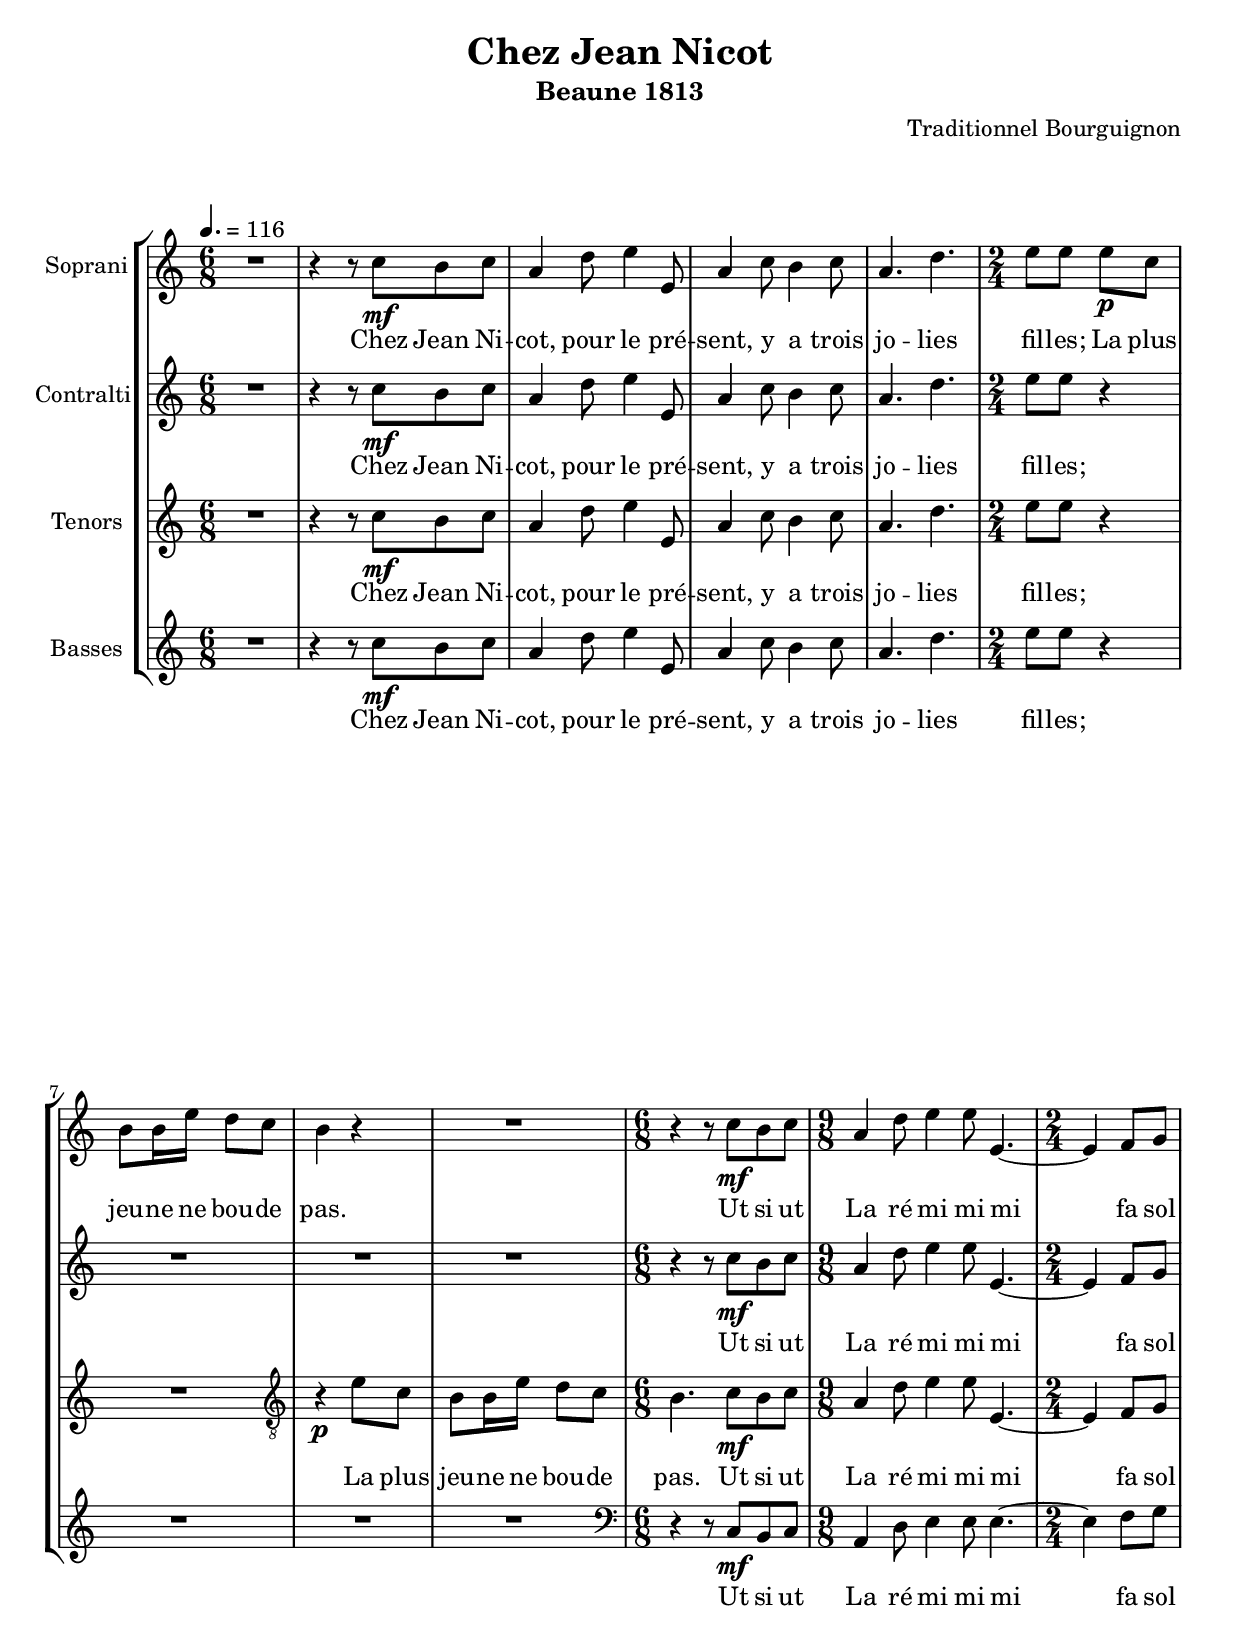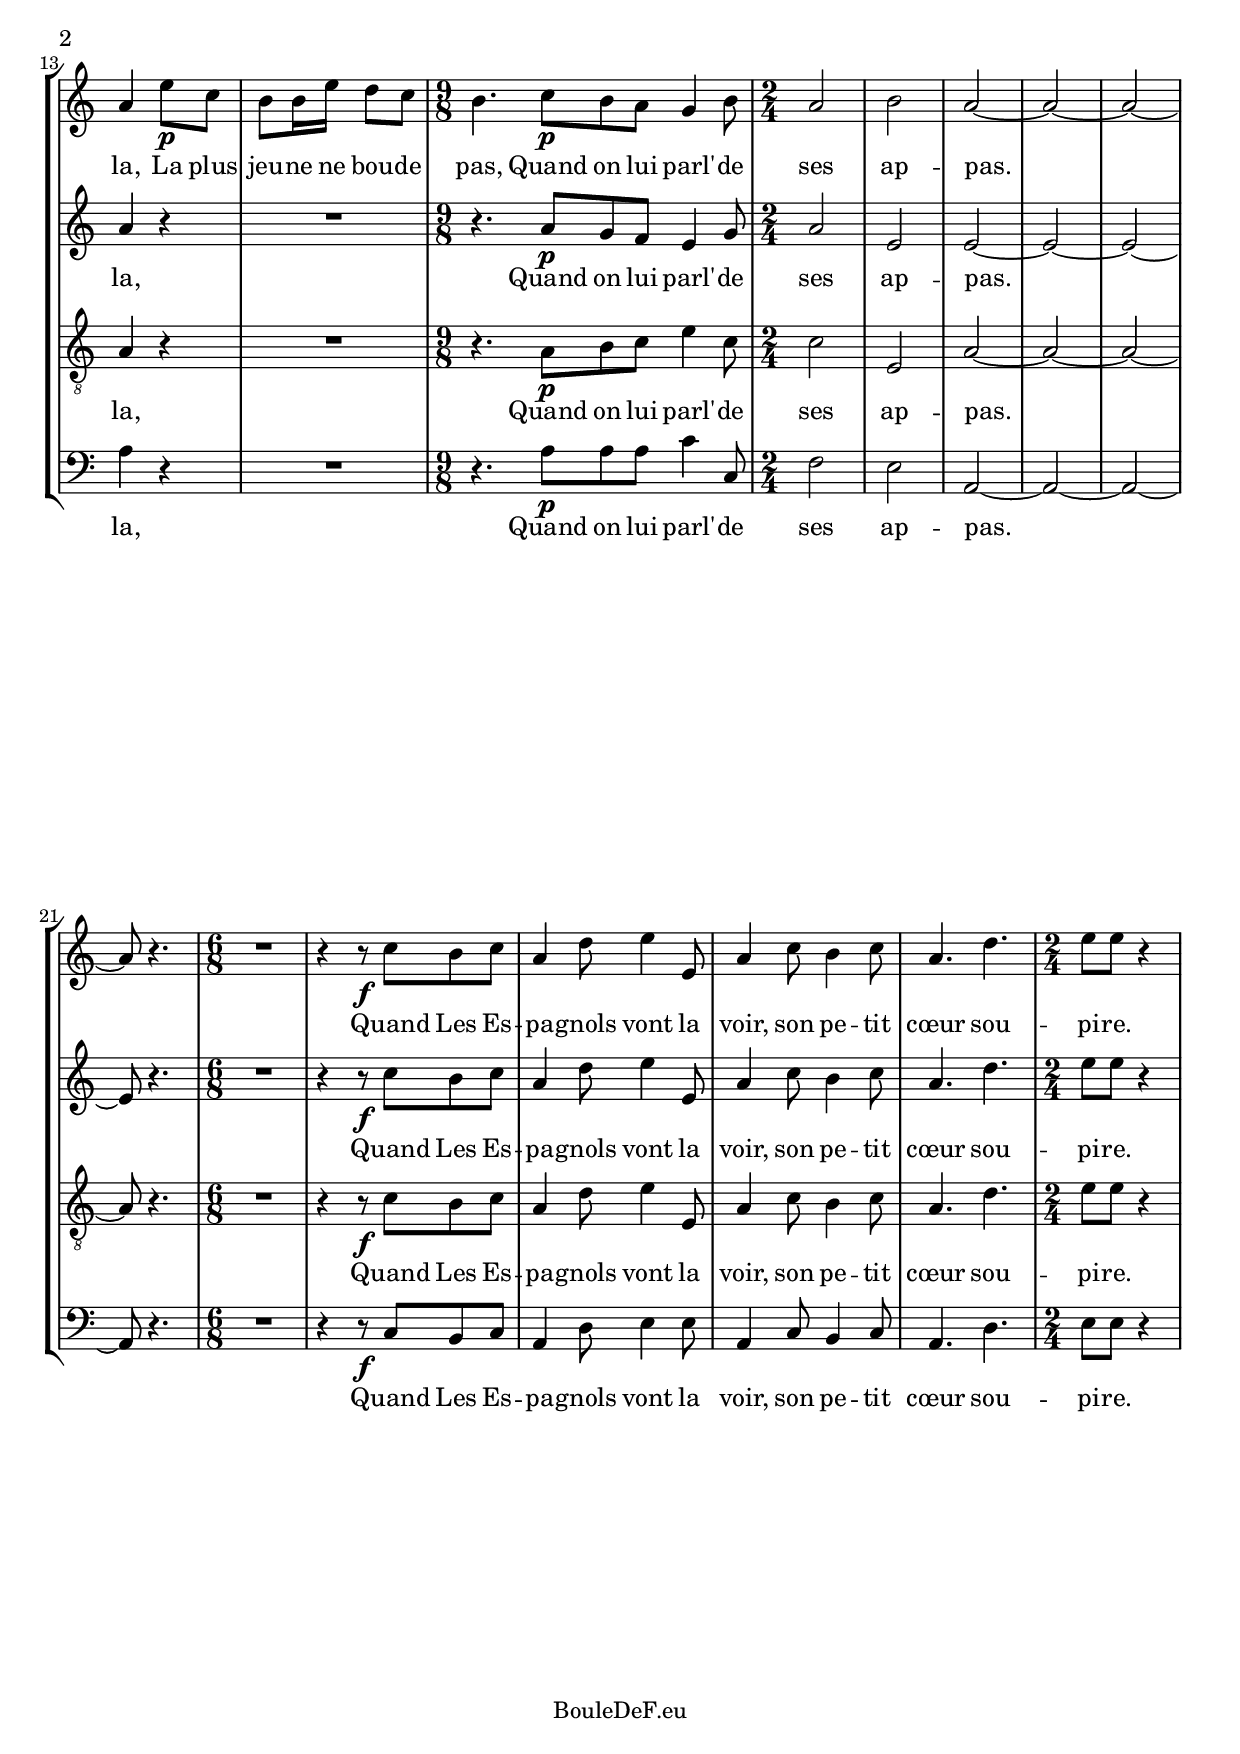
\version "2.16.0"
\include "italiano.ly"

\header {
	title = "Chez Jean Nicot"
	subtitle = "Beaune 1813"
	composer = "Traditionnel Bourguignon"
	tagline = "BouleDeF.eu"
}

global = {
	\key do \major
	\tempo 4. = 116
}

Soprani = \relative do'' {
	\global
	\clef treble
	\time 6/8
	
	| R1*6/8
	| r4 r8 do\mf si do
	| la4 re8 mi4 mi,8
	| la4 do8 si4 do8
	| la4. re
	\time 2/4
	| mi8 mi mi\p do
	| si si16 mi re8 do
	| si4 r
	| R1*2/4
	\time 6/8
	| r4 r8 do\mf si do
	\time 9/8
	| la4 re8 mi4 mi8 mi,4.~
	\time 2/4
	| mi4 fa8 sol
	| la4 mi'8\p do
	| si si16 mi re8 do
	\time 9/8
	| si4. do8\p si la sol4 si8
	\time 2/4
	| la2
	| si
	| la~
	| la~
	| la~
	| la8 r4.
	\time 6/8	% Premier couplet, page 4
	| R1*6/8
	| r4 r8\f do8 si do
	| la4 re8 mi4 mi,8
	| la4 do8 si4 do8
	| la4. re4.
	\time 2/4
	| mi8 mi r4
}

SopraniLyrics = \lyricmode {
	Chez Jean Ni --
	cot, pour le pré --
	sent, y a trois
	jo -- lies
	fil -- les; La plus
	jeu -- ne ne bou -- de
	pas.
	Ut si ut
	La ré mi mi mi
	fa sol
	la, La plus
	jeu -- ne ne bou -- de
	pas, Quand on lui parl' -- de
	ses
	ap --
	pas.
	Quand Les Es --
	pa -- gnols vont la
	voir, son pe -- tit
	cœur sou --
	pi -- re.
}

Contralti = \relative do'' {
	\global
	\clef treble
	\time 6/8

	| R1*6/8
	| r4 r8 do\mf si do
	| la4 re8 mi4 mi,8
	| la4 do8 si4 do8
	| la4. re
	\time 2/4
	| mi8 mi r4
	| R1*2/4
	| R1*2/4
	| R1*2/4
	\time 6/8
	| r4 r8 do\mf si do
	\time 9/8
	| la4 re8 mi4 mi8 mi,4.~
	\time 2/4
	| mi4 fa8 sol
	| la4 r4
	| R1*2/4
	\time 9/8
	| r4. la8\p sol fa mi4 sol8
	\time 2/4
	| la2
	| mi
	| mi~
	| mi~
	| mi~
	| mi8 r4.
	\time 6/8	% Premier couplet, page 4
	| R1*6/8
	| r4 r8\f do'8 si do
	| la4 re8 mi4 mi,8
	| la4 do8 si4 do8
	| la4. re4.
	\time 2/4
	| mi8 mi r4
}

ContraltiLyrics = \lyricmode {
	Chez Jean Ni --
	cot, pour le pré --
	sent, y a trois
	jo -- lies
	fil -- les;
	Ut si ut
	La ré mi mi mi
	fa sol
	la,
	Quand on lui parl' -- de
	ses
	ap --
	pas.
	Quand Les Es --
	pa -- gnols vont la
	voir, son pe -- tit
	cœur sou --
	pi -- re.
}

Tenors = \relative do'' {
	\global
	\clef treble
	\time 6/8

	| R1*6/8
	| r4 r8 do\mf si do
	| la4 re8 mi4 mi,8
	| la4 do8 si4 do8
	| la4. re
	\time 2/4
	| mi8 mi r4
	| R1*2/4
	\clef "treble_8"
	| r4\p mi,8 do
	| si si16 mi re8 do
	\time 6/8
	| si4. do8\mf si do
	\time 9/8
	| la4 re8 mi4 mi8 mi,4.~
	\time 2/4
	| mi4 fa8 sol
	| la4 r4
	| R1*2/4
	\time 9/8
	| r4. la8\p si do mi4 do8
	\time 2/4
	| do2
	| mi,
	| la~
	| la~
	| la~
	| la8 r4.
	\time 6/8	% Premier couplet, page 4
	| R1*6/8
	| r4 r8\f do8 si do
	| la4 re8 mi4 mi,8
	| la4 do8 si4 do8
	| la4. re4.
	\time 2/4
	| mi8 mi r4
}

TenorsLyrics = \lyricmode {
	Chez Jean Ni --
	cot, pour le pré --
	sent, y a trois
	jo -- lies
	fil -- les;
	La plus
	jeu -- ne ne bou -- de
	pas. Ut si ut
	La ré mi mi mi
	fa sol
	la,
	Quand on lui parl' -- de
	ses
	ap --
	pas.
	Quand Les Es --
	pa -- gnols vont la
	voir, son pe -- tit
	cœur sou --
	pi -- re.
}

Basses = \relative do'' {
	\global
	\clef treble
	\time 6/8

	| R1*6/8
	| r4 r8 do\mf si do
	| la4 re8 mi4 mi,8
	| la4 do8 si4 do8
	| la4. re
	\time 2/4
	| mi8 mi r4
	| R1*2/4
	| R1*2/4
	| R1*2/4
	\time 6/8
	\clef bass
	| r4 r8 do,,\mf si do
	\time 9/8
	| la4 re8 mi4 mi8 mi4.~
	\time 2/4
	| mi4 fa8 sol
	| la4 r4
	| R1*2/4
	\time 9/8
	| r4. la8\p la la do4 do,8
	\time 2/4
	| fa2
	| mi
	| la,~
	| la~
	| la~
	| la8 r4.
	\time 6/8	% Premier couplet, page 4
	| R1*6/8
	| r4 r8\f do8 si do
	| la4 re8 mi4 mi8
	| la,4 do8 si4 do8
	| la4. re4.
	\time 2/4
	| mi8 mi r4
}

BassesLyrics = \lyricmode {
	Chez Jean Ni --
	cot, pour le pré --
	sent, y a trois
	jo -- lies
	fil -- les;
	Ut si ut
	La ré mi mi mi
	fa sol
	la,
	Quand on lui parl' -- de
	ses
	ap --
	pas.
	Quand Les Es --
	pa -- gnols vont la
	voir, son pe -- tit
	cœur sou --
	pi -- re.
}

\score {
  \new StaffGroup <<
	\new Staff \with { instrumentName = #"Soprani" } <<
		\new Voice = "soprani" \Soprani
		\new Lyrics \lyricsto soprani \SopraniLyrics
	>>
	\new Staff \with { instrumentName = #"Contralti" } <<
		\new Voice = "contralti" \Contralti
		\new Lyrics \lyricsto contralti \ContraltiLyrics
	>>
	\new Staff \with { instrumentName = #"Tenors" } <<
		\new Voice = "tenors" \Tenors
		\new Lyrics \lyricsto tenors \TenorsLyrics
	>>
	\new Staff \with { instrumentName = #"Basses" } <<
		\new Voice = "basses" \Basses
		\new Lyrics \lyricsto basses \BassesLyrics
	>>
  >>
  \layout {
    \context { \Staff \RemoveEmptyStaves }
  }
  \midi { }
}